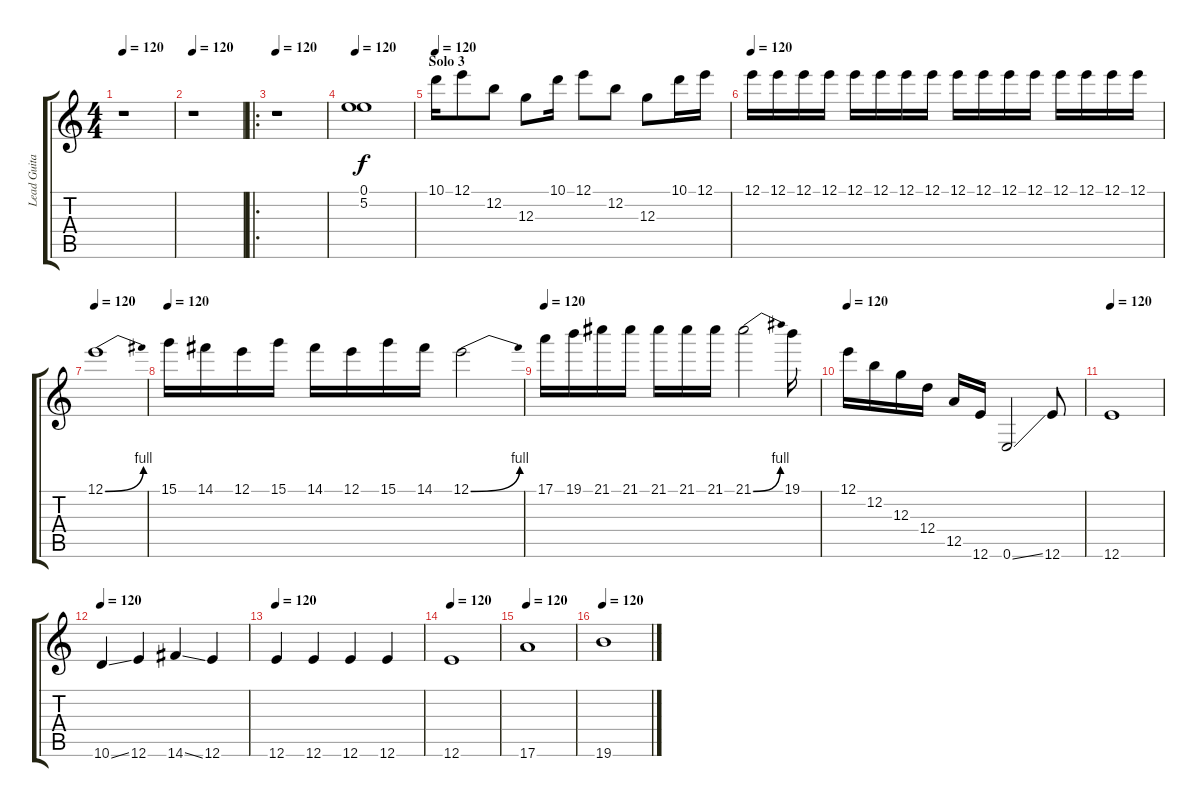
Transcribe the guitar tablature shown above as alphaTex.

\track ("Lead Guitar" "Lead Guita") {instrument distortionguitar}
\staff {score tabs}
\tuning (E4 B3 G3 D3 A2 E2) {hide}
\ts (4 4)
\tempo 120
\clef g2
\ks c
r.1{dy f} |
\tempo 120
r.1 |
\ro
\tempo 120
r.1 |
\tempo 120
(0.1 5.2).1 |
\section ("" "Solo 3")
\tempo 120
10.1.16 12.1.8 12.2.8 12.3.8 10.1.16 12.1.8 12.2.8 12.3.8 10.1.16 12.1.16 |
\tempo 120
12.1.16 12.1.16 12.1.16 12.1.16 12.1.16 12.1.16 12.1.16 12.1.16 12.1.16 12.1.16 12.1.16 12.1.16 12.1.16 12.1.16 12.1.16 12.1.16 |
\tempo 120
12.1{be (bend 0 0 60 4)}.1 |
\tempo 120
15.1.16 14.1.16 12.1.16 15.1.16 14.1.16 12.1.16 15.1.16 14.1.16 12.1{be (bend 0 0 60 4)}.2 |
\tempo 120
17.1.16 19.1.16 21.1.16 21.1.16 21.1.16 21.1.16 21.1.16 21.1{be (bend 0 0 60 4)}.2 19.1.16 |
\tempo 120
12.1.16 12.2.16 12.3.16 12.4.16 12.5.16 12.6.16 0.6{ss}.2 12.6.8 |
\tempo 120
12.6.1 |
\tempo 120
10.6{ss}.4 12.6.4 14.6{ss}.4 12.6.4 |
\tempo 120
12.6.4 12.6.4 12.6.4 12.6.4 |
\tempo 120
12.6.1 |
\tempo 120
17.6.1 |
\tempo 120
19.6.1
